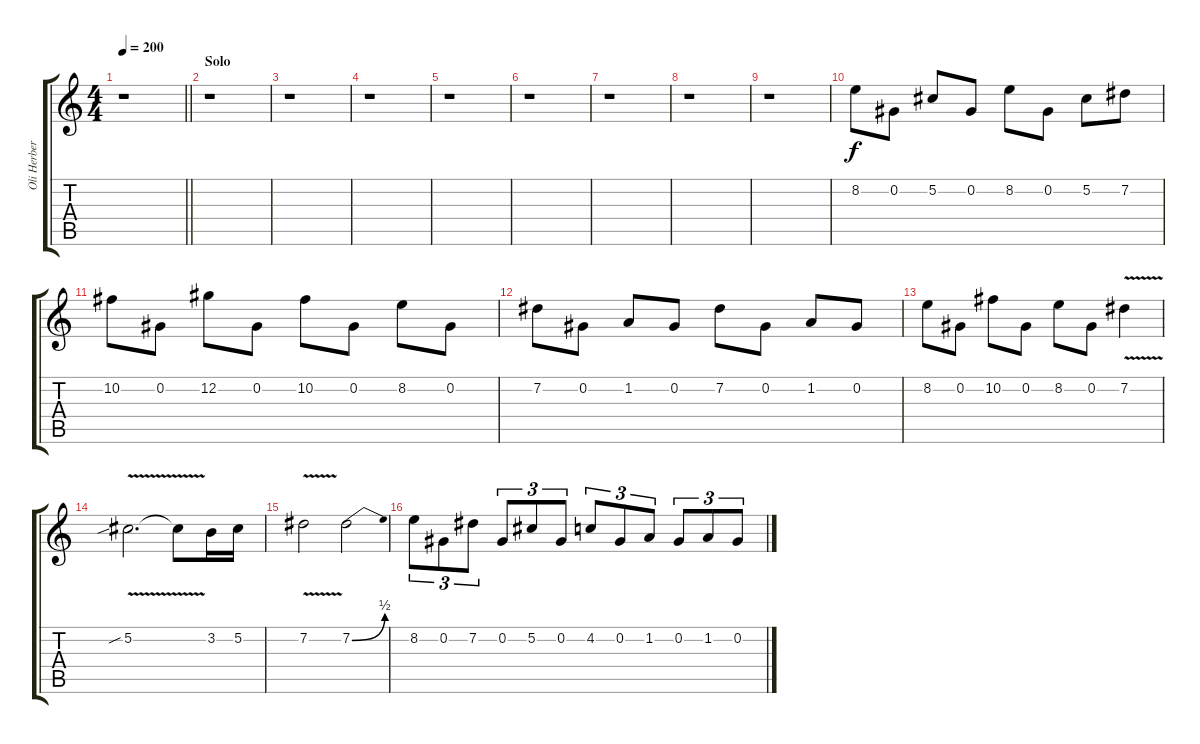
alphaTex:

\track ("Oli Herbert (Harmony)" "Oli Herber") {instrument overdrivenguitar}
\staff {score tabs}
\tuning (Db4 Ab3 E3 B2 Gb2 Db2) {hide}
\ts (4 4)
\tempo 200
\clef g2
\barLineRight lightlight
\ks c
r.1{dy f} |
\section ("" "Solo")
r.1 |
r.1 |
r.1 |
r.1 |
r.1 |
r.1 |
r.1 |
r.1 |
8.2.8{instrument overdrivenguitar} 0.2.8 5.2.8 0.2.8 8.2.8 0.2.8 5.2.8 7.2.8 |
10.2.8 0.2.8 12.2.8 0.2.8 10.2.8 0.2.8 8.2.8 0.2.8 |
7.2.8 0.2.8 1.2.8 0.2.8 7.2.8 0.2.8 1.2.8 0.2.8 |
8.2.8 0.2.8 10.2.8 0.2.8 8.2.8 0.2.8 7.2{v}.4 |
5.2{v sib}.2{d} 5.2{t}.8 3.2.16 5.2.16 |
7.2{v}.2 7.2{be (bend 0 0 60 2)}.2 |
8.2.8{tu (3 2)} 0.2.8{tu (3 2)} 7.2.8{tu (3 2)} 0.2.8{tu (3 2)} 5.2.8{tu (3 2)} 0.2.8{tu (3 2)} 4.2.8{tu (3 2)} 0.2.8{tu (3 2)} 1.2.8{tu (3 2)} 0.2.8{tu (3 2)} 1.2.8{tu (3 2)} 0.2.8{tu (3 2)}
